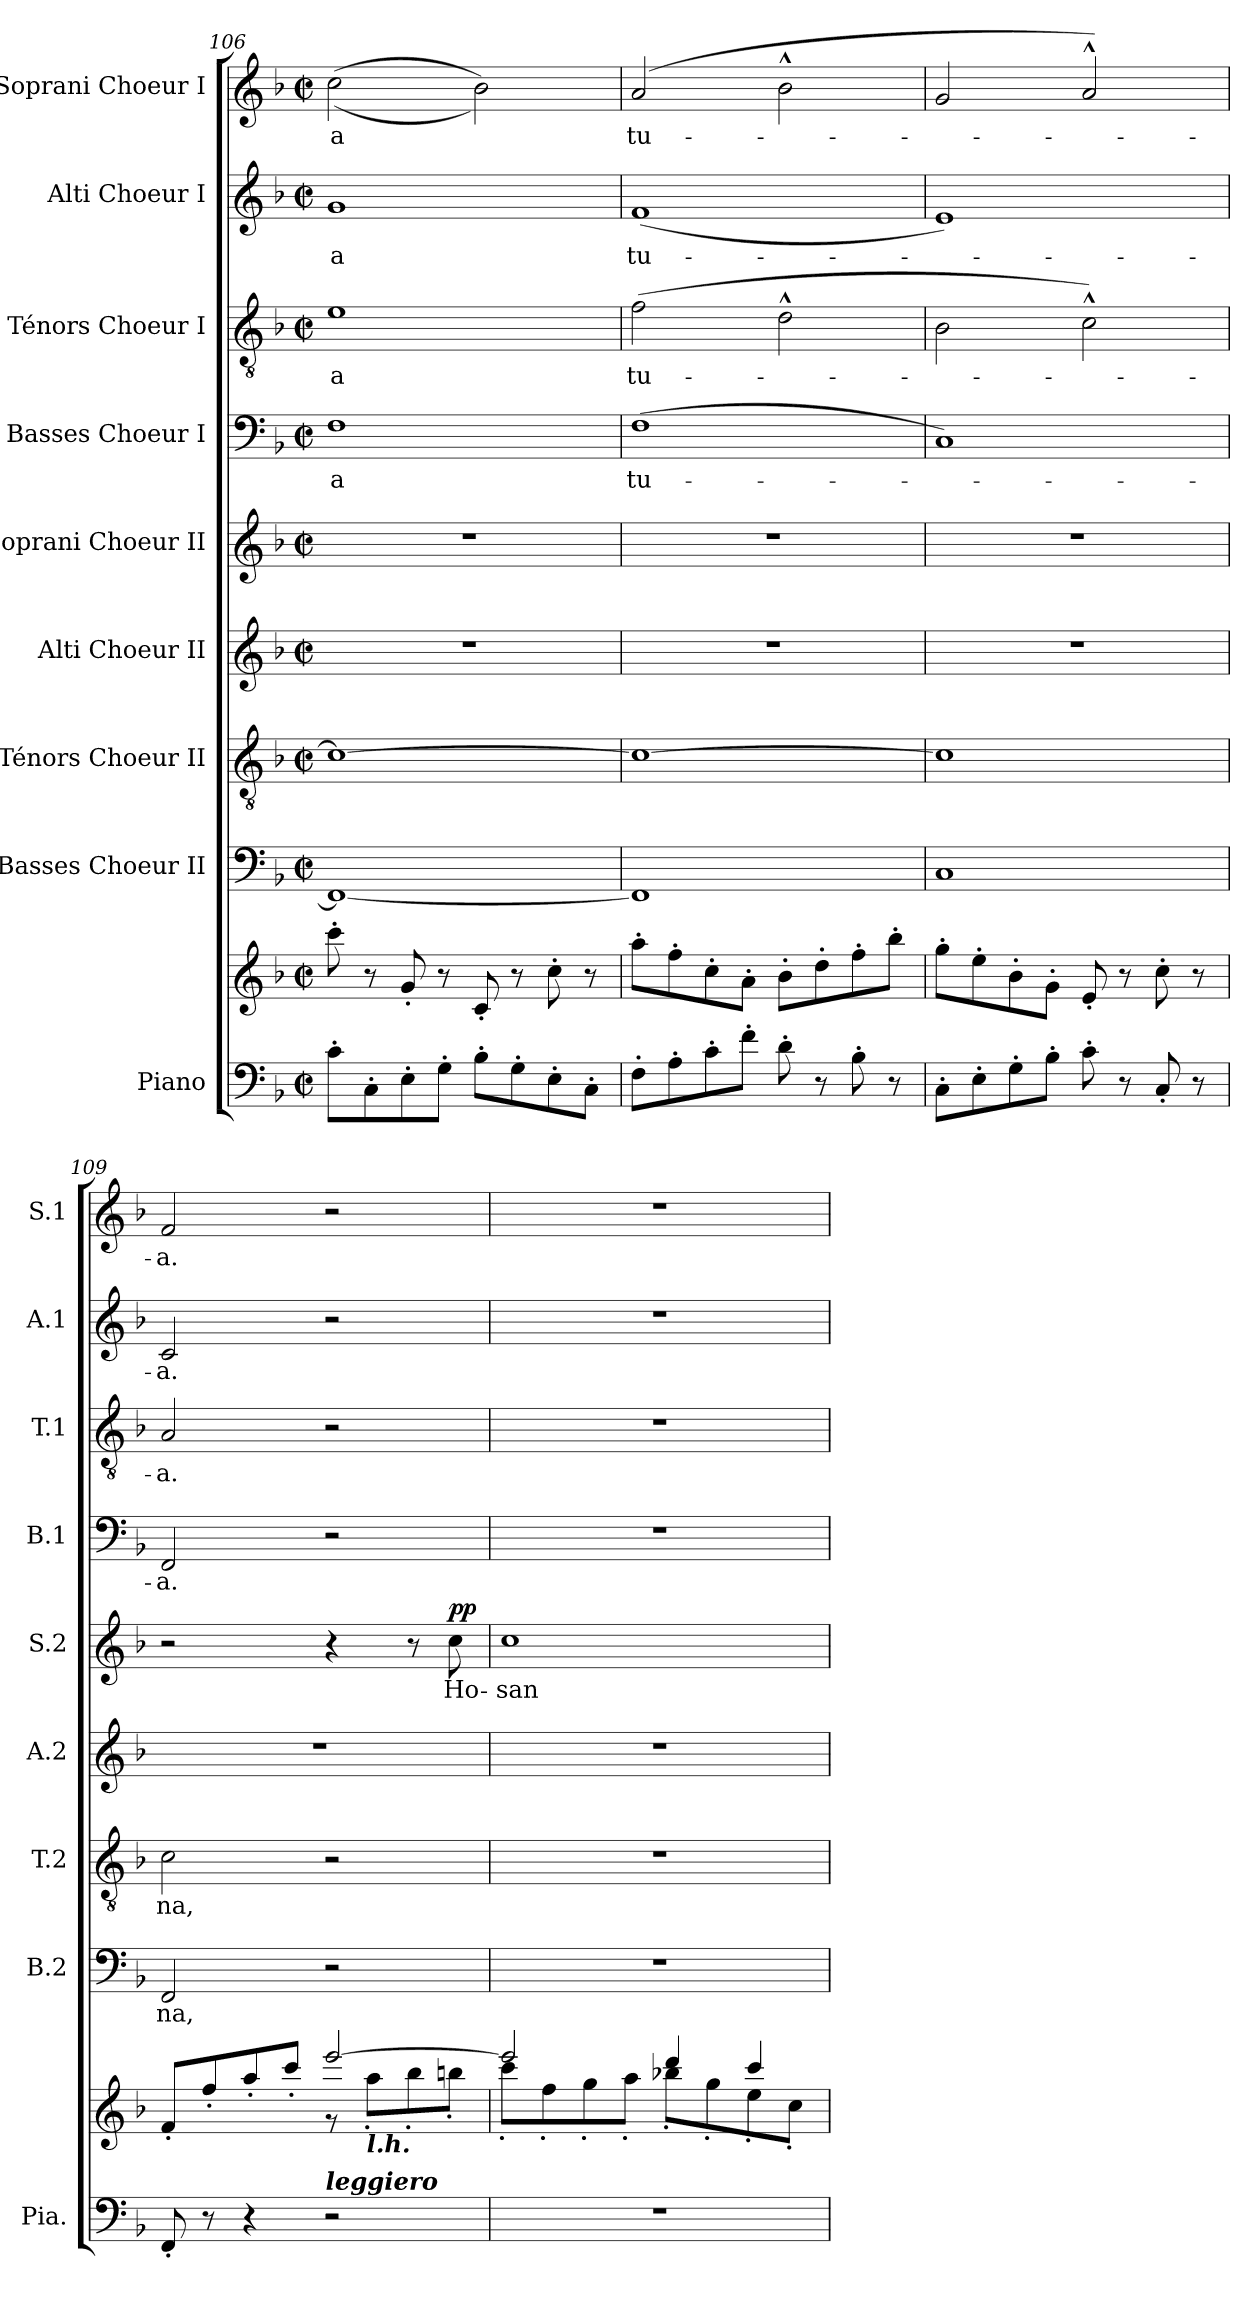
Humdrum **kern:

**kern	**kern	**kern	**text	**kern	**text	**kern	**kern	**text	**dynam	**kern	**text	**kern	**text	**kern	**text	**kern	**text
*part9	*part9	*part8	*part8	*part7	*part7	*part6	*part5	*part5	*part5	*part4	*part4	*part3	*part3	*part2	*part2	*part1	*part1
*staff10	*staff9	*staff8	*staff8	*staff7	*staff7	*staff6	*staff5	*staff5	*staff5	*staff4	*staff4	*staff3	*staff3	*staff2	*staff2	*staff1	*staff1
*I"Piano	*	*I"Basses Choeur II	*	*I"Ténors Choeur II	*	*I"Alti Choeur II	*I"Soprani Choeur II	*	*	*I"Basses Choeur I	*	*I"Ténors Choeur I	*	*I"Alti Choeur I	*	*I"Soprani Choeur I	*
*I'Pia.	*	*I'B.2	*	*I'T.2	*	*I'A.2	*I'S.2	*	*	*I'B.1	*	*I'T.1	*	*I'A.1	*	*I'S.1	*
*clefF4	*clefG2	*clefF4	*	*clefGv2	*	*clefG2	*clefG2	*	*	*clefF4	*	*clefGv2	*	*clefG2	*	*clefG2	*
*k[b-]	*k[b-]	*k[b-]	*	*k[b-]	*	*k[b-]	*k[b-]	*	*	*k[b-]	*	*k[b-]	*	*k[b-]	*	*k[b-]	*
*M2/2	*M2/2	*M2/2	*	*M2/2	*	*M2/2	*M2/2	*	*	*M2/2	*	*M2/2	*	*M2/2	*	*M2/2	*
*met(c|)	*met(c|)	*met(c|)	*	*met(c|)	*	*met(c|)	*met(c|)	*	*	*met(c|)	*	*met(c|)	*	*met(c|)	*	*met(c|)	*
=106	=106	=106	=106	=106	=106	=106	=106	=106	=106	=106	=106	=106	=106	=106	=106	=106	=106
8c'\L	8ccc'\	1FF_	.	1c_	.	1r	1r	.	.	1F	-a	1e	-a	1g	-a	((2cc\	-a
8C'\	8r	.	.	.	.	.	.	.	.	.	.	.	.	.	.	.	.
8E'\	8g'/	.	.	.	.	.	.	.	.	.	.	.	.	.	.	.	.
8G'\J	8r	.	.	.	.	.	.	.	.	.	.	.	.	.	.	.	.
8B-'\L	8c'/	.	.	.	.	.	.	.	.	.	.	.	.	.	.	2b-\))	.
8G'\	8r	.	.	.	.	.	.	.	.	.	.	.	.	.	.	.	.
8E'\	8cc'\	.	.	.	.	.	.	.	.	.	.	.	.	.	.	.	.
8C'\J	8r	.	.	.	.	.	.	.	.	.	.	.	.	.	.	.	.
!!LO:PB:g=z
=107	=107	=107	=107	=107	=107	=107	=107	=107	=107	=107	=107	=107	=107	=107	=107	=107	=107
8F'\L	8aa'\L	1FF]	.	1c_	.	1r	1r	.	.	(1F	tu-	(2f\	tu-	(1f	tu-	(2a/	tu-
8A'\	8ff'\	.	.	.	.	.	.	.	.	.	.	.	.	.	.	.	.
8c'\	8cc'\	.	.	.	.	.	.	.	.	.	.	.	.	.	.	.	.
8f'\J	8a'\J	.	.	.	.	.	.	.	.	.	.	.	.	.	.	.	.
8d'\	8b-'\L	.	.	.	.	.	.	.	.	.	.	2d^^\	.	.	.	2b-^^\	.
8r	8dd'\	.	.	.	.	.	.	.	.	.	.	.	.	.	.	.	.
8B-'\	8ff'\	.	.	.	.	.	.	.	.	.	.	.	.	.	.	.	.
8r	8bb-'\J	.	.	.	.	.	.	.	.	.	.	.	.	.	.	.	.
=108	=108	=108	=108	=108	=108	=108	=108	=108	=108	=108	=108	=108	=108	=108	=108	=108	=108
8C'\L	8gg'\L	1C	.	1c]	.	1r	1r	.	.	1C)	.	2B-\	.	1e)	.	2g/	.
8E'\	8ee'\	.	.	.	.	.	.	.	.	.	.	.	.	.	.	.	.
8G'\	8b-'\	.	.	.	.	.	.	.	.	.	.	.	.	.	.	.	.
8B-'\J	8g'\J	.	.	.	.	.	.	.	.	.	.	.	.	.	.	.	.
8c'\	8e'/	.	.	.	.	.	.	.	.	.	.	2c^^\)	.	.	.	2a^^/)	.
8r	8r	.	.	.	.	.	.	.	.	.	.	.	.	.	.	.	.
8C'/	8cc'\	.	.	.	.	.	.	.	.	.	.	.	.	.	.	.	.
8r	8r	.	.	.	.	.	.	.	.	.	.	.	.	.	.	.	.
=109	=109	=109	=109	=109	=109	=109	=109	=109	=109	=109	=109	=109	=109	=109	=109	=109	=109
*	*^	*	*	*	*	*	*	*	*	*	*	*	*	*	*	*	*
8FF'/	8f'/L	2ryy	2FF/	-na,	2c\	-na,	1r	2r	.	.	2FF/	-a.	2A/	-a.	2c/	-a.	2f/	-a.
8r	8ff'/	.	.	.	.	.	.	.	.	.	.	.	.	.	.	.	.	.
4r	8aa'/	.	.	.	.	.	.	.	.	.	.	.	.	.	.	.	.	.
.	8ccc'/J	.	.	.	.	.	.	.	.	.	.	.	.	.	.	.	.	.
!LO:TX:a:Bi:t=leggiero	!	!	!	!	!	!	!	!	!	!	!	!	!	!	!	!	!	!
2r	[2eee/	8r	2r	.	2r	.	.	4r	.	.	2r	.	2r	.	2r	.	2r	.
!	!	!LO:TX:b:Bi:t=l.h.	!	!	!	!	!	!	!	!	!	!	!	!	!	!	!	!
.	.	8aa'\L	.	.	.	.	.	.	.	.	.	.	.	.	.	.	.	.
.	.	8bb-'\	.	.	.	.	.	8r	.	.	.	.	.	.	.	.	.	.
!	!	!	!	!	!	!	!	!	!	!LO:DY:a	!	!	!	!	!	!	!	!
.	.	8bbn'\J	.	.	.	.	.	8cc\	Ho-	pp	.	.	.	.	.	.	.	.
=110	=110	=110	=110	=110	=110	=110	=110	=110	=110	=110	=110	=110	=110	=110	=110	=110	=110	=110
1r	2eee/]	8ccc'\L	1r	.	1r	.	1r	1cc	-san-	.	1r	.	1r	.	1r	.	1r	.
.	.	8ff'\	.	.	.	.	.	.	.	.	.	.	.	.	.	.	.	.
.	.	8gg'\	.	.	.	.	.	.	.	.	.	.	.	.	.	.	.	.
.	.	8aa'\J	.	.	.	.	.	.	.	.	.	.	.	.	.	.	.	.
.	4ddd/	8bb-X'\L	.	.	.	.	.	.	.	.	.	.	.	.	.	.	.	.
.	.	8gg'\	.	.	.	.	.	.	.	.	.	.	.	.	.	.	.	.
.	4ccc/	8ee'\	.	.	.	.	.	.	.	.	.	.	.	.	.	.	.	.
.	.	8cc'\J	.	.	.	.	.	.	.	.	.	.	.	.	.	.	.	.
*	*v	*v	*	*	*	*	*	*	*	*	*	*	*	*	*	*	*	*
=	=	=	=	=	=	=	=	=	=	=	=	=	=	=	=	=	=
*-	*-	*-	*-	*-	*-	*-	*-	*-	*-	*-	*-	*-	*-	*-	*-	*-	*-
